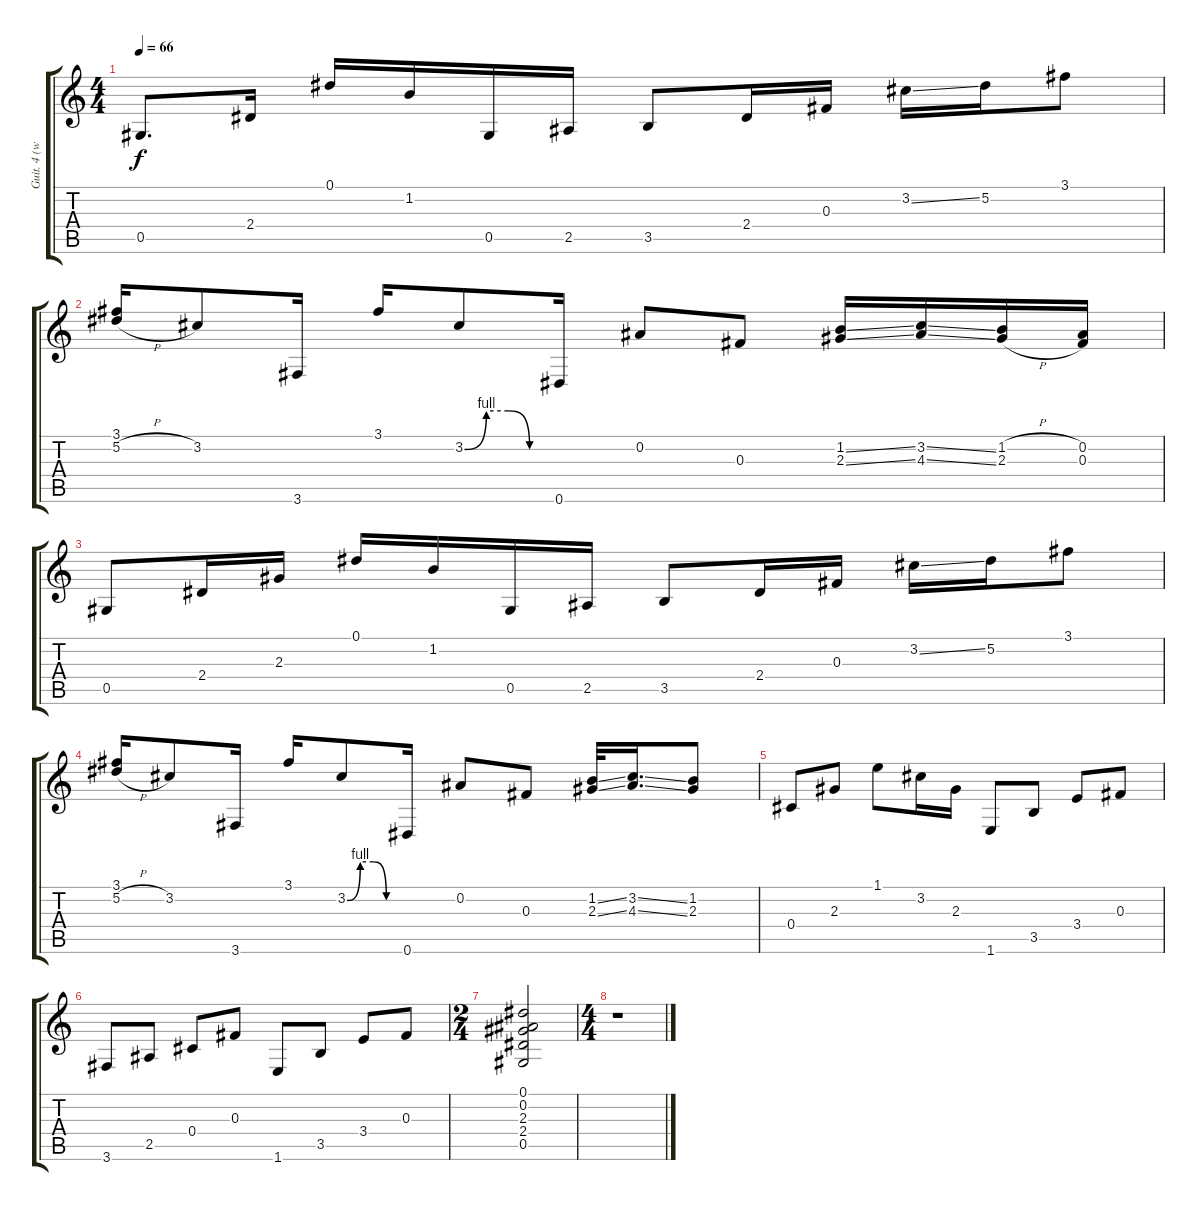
\track ("Guit. 4 (with B bender)" "Guit. 4 (w") {solo instrument electricguitarclean}
\staff {score tabs}
\tuning (Eb4 Bb3 Gb3 Db3 Ab2 Eb2) {hide}
\ts (4 4)
\tempo 66
\clef g2
\ks c
0.5.8{d dy f} 2.4.16 0.1.16 1.2.16 0.5.16 2.5.16 3.5.8 2.4.16 0.3.16 3.2{ss}.16 5.2.16 3.1.8 |
(3.1 5.2{h}).16 3.2.8 3.6.16 3.1.16 3.2{be (custom 0 0 15 4 30 4 45 0 60 0)}.8 0.6.16 0.2.8 0.3.8 (1.2{ss} 2.3{ss}).16 (3.2{ss} 4.3{ss}).16 (1.2{h} 2.3{h}).16 (0.2 0.3).16 |
0.5.8 2.4.16 2.3.16 0.1.16 1.2.16 0.5.16 2.5.16 3.5.8 2.4.16 0.3.16 3.2{ss}.16 5.2.16 3.1.8 |
(3.1 5.2{h}).16 3.2.8 3.6.16 3.1.16 3.2{be (custom 0 0 15 4 30 4 45 0 60 0)}.8 0.6.16 0.2.8 0.3.8 (1.2{ss} 2.3{ss}).32 (3.2{ss} 4.3{ss}).16{d} (1.2 2.3).8 |
0.4.8 2.3.8 1.1.8 3.2.16 2.3.16 1.6.8 3.5.8 3.4.8 0.3.8 |
3.6.8 2.5.8 0.4.8 0.3.8 1.6.8 3.5.8 3.4.8 0.3.8 |
\ts (2 4)
(0.1 0.2 2.3 2.4 0.5).2 |
\ts (4 4)
r.1
